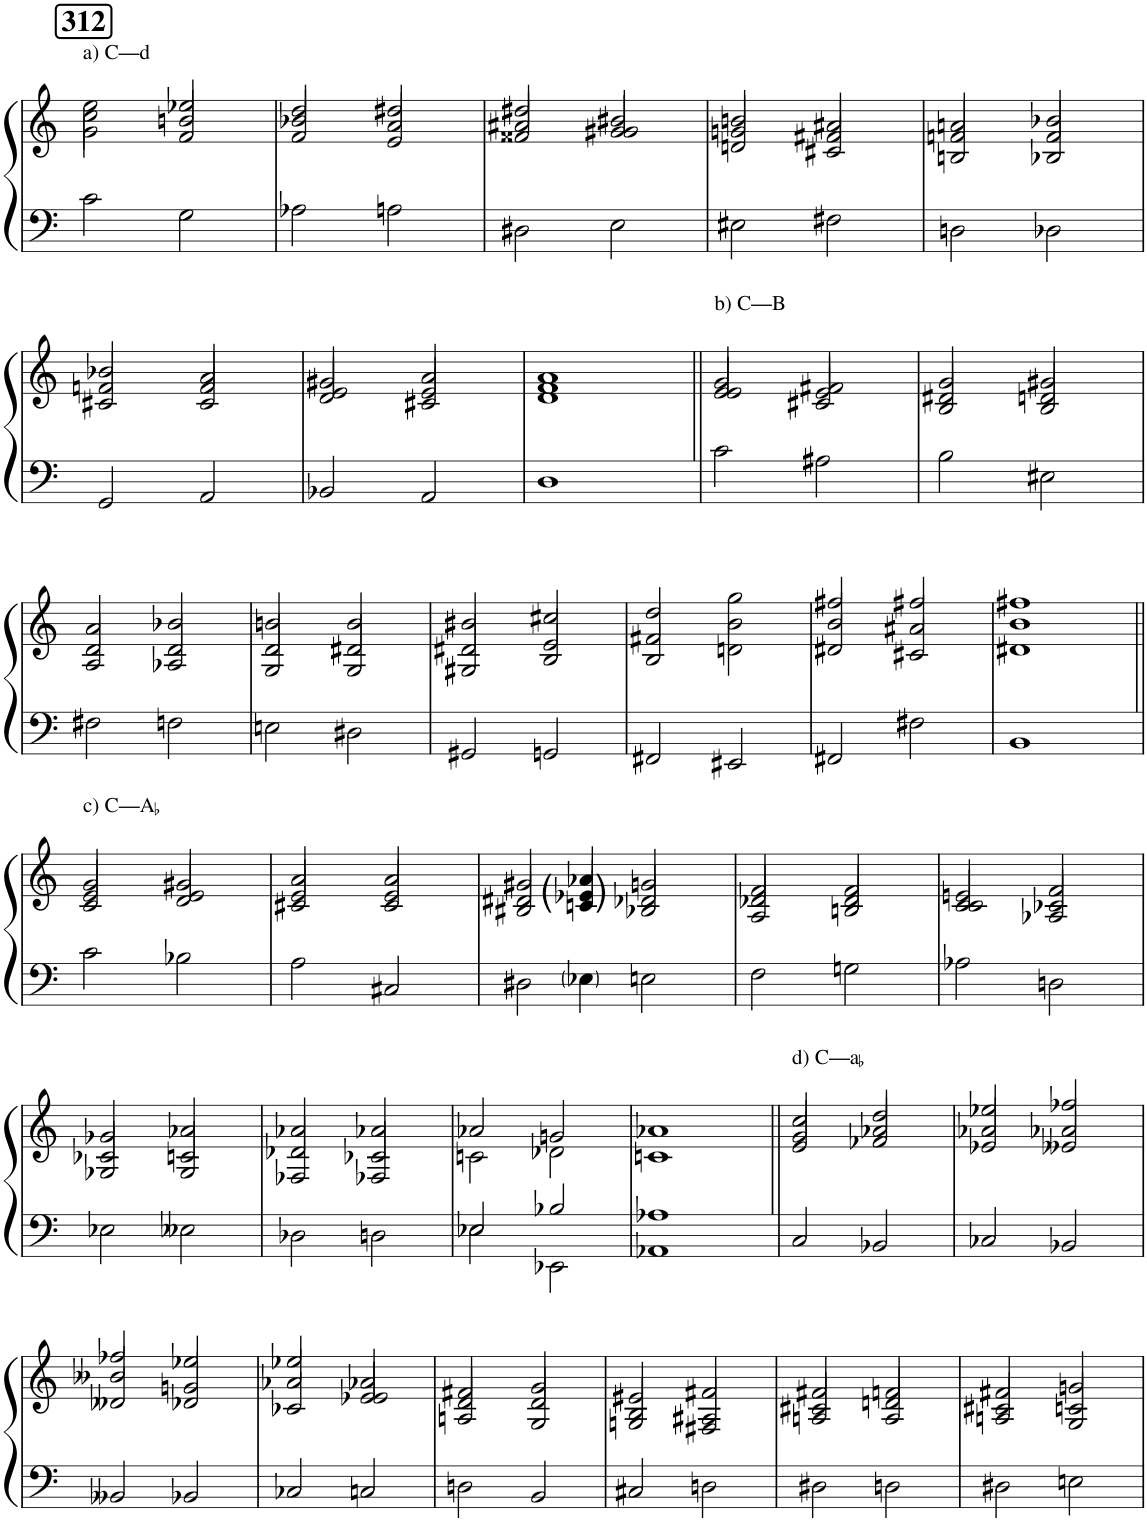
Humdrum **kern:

**kern	**kern
*part1	*part1
*staff2	*staff1
*I"Piano	*
*I'Pno.	*
*clefF4	*clefG2
*k[]	*k[]
*M2/2	*M2/2
!!LO:REH:place=s1:a:B:cj:fs=14:t=312
=1	=1
*^	*^
*	*	*	*^
!	!	!LO:TX:a:t=a) C—d	!	!
1ryy	2c\	2ee\	2cc\	2g\
.	2G\	2ee-X/	2bn/	2f/
=2	=2	=2	=2	=2
1ryy	2A-X\	2dd/	2b-X/	2f/
.	2An\	2dd#X/	2a/	2e/
=3	=3	=3	=3	=3
1ryy	2D#X\	2dd#X/	2a#X/	2f##X/
.	2E\	2b#X/	2g#X/	2g#/
=4	=4	=4	=4	=4
1ryy	2E#X\	2bn/	2gn/	2dn/
.	2F#X\	2a#X/	2f#X/	2c#X/
=5	=5	=5	=5	=5
1ryy	2Dn\	2an/	2fn/	2Bn/
.	2D-X\	2b-X/	2f/	2B-X/
!!LO:LB:g=z	!!	!!
=6	=6	=6	=6	=6
1ryy	2GG/	2b-X/	2fn/	2c#X/
.	2AA/	2a/	2f/	2c#/
=7	=7	=7	=7	=7
1ryy	2BB-X/	2g#X/	2e/	2d/
.	2AA/	2a/	2e/	2c#X/
=8	=8	=8	=8	=8
1ryy	1D	1a	1f	1d
=9||	=9||	=9||	=9||	=9||
!	!	!LO:TX:a:t=b) C—B	!	!
1ryy	2c\	2g/	2e/	2e/
.	2A#X\	2f#X/	2e/	2c#X/
=10	=10	=10	=10	=10
1ryy	2B\	2g/	2d#X/	2B/
.	2E#X\	2g#X/	2dn/	2B/
!!LO:LB:g=z	!!	!!
=11	=11	=11	=11	=11
1ryy	2F#X\	2a/	2d/	2A/
.	2Fn\	2b-X/	2d/	2A-X/
=12	=12	=12	=12	=12
1ryy	2En\	2bn/	2d/	2G/
.	2D#X\	2b/	2d#X/	2G/
=13	=13	=13	=13	=13
1ryy	2GG#X/	2b#X/	2d#X/	2G#X/
.	2GGn/	2cc#X/	2e/	2B/
=14	=14	=14	=14	=14
1ryy	2FF#X/	2dd/	2f#X/	2B/
.	2EE#X/	2gg\	2b\	2dn\
=15	=15	=15	=15	=15
1ryy	2FF#X/	2ff#X/	2b/	2d#X/
.	2F#X\	2ff#X/	2a#X/	2c#X/
=16	=16	=16	=16	=16
1ryy	1BB	1ff#X	1b	1d#X
!!LO:LB:g=z	!!	!!
=17||	=17||	=17||	=17||	=17||
!	!	!LO:TX:a:t=c) C—A	!	!
1ryy	2c\	2g/	2e/	2c/
.	2B-X\	2g#X/	2e/	2d/
=18	=18	=18	=18	=18
1ryy	2A\	2a/	2e/	2c#X/
.	2C#X/	2a/	2e/	2c#/
=19	=19	=19	=19	=19
!	!LO:N:head=open	!LO:N:head=open	!LO:N:head=open	!LO:N:head=open
1ryy	4D#X\	4g#X/	4d#X/	4B#X/
.	4E-X\	4a-X/	4e-X/	4cn/
.	2En\	2gn/	2d-X/	2B-X/
=20	=20	=20	=20	=20
1ryy	2F\	2f/	2d-X/	2A/
.	2Gn\	2f/	2d-/	2Bn/
=21	=21	=21	=21	=21
1ryy	2A-X\	2en/	2c/	2c/
.	2Dn\	2f/	2c-X/	2A-X/
!!LO:LB:g=z	!!	!!
=22	=22	=22	=22	=22
1ryy	2E-X\	2g-X/	2c-X/	2G-X/
.	2E--X\	2a-X/	2cn/	2G-/
=23	=23	=23	=23	=23
1ryy	2D-X\	2a-X/	2d-X/	2F-X/
.	2Dn\	2a-X/	2c-X/	2F-X/
*	*	*	*v	*v
=24	=24	=24	=24
*	*^	*	*
1ryy	2E-X/	2E-\	2a-X/	2cn\
.	2B-X/	2EE-X\	2gn/	2d-X\
=25	=25	=25	=25	=25
1ryy	1A-X	1AA-X	1a-X	1cn
=26||	=26||	=26||	=26||	=26||
*	*	*	*	*^
!	!	!	!LO:TX:a:t=d) C—a	!	!
*	*v	*v	*	*	*
1ryy	2C/	2cc/	2g/	2e/
.	2BB-X/	2dd/	2a-X/	2f-X/
=27	=27	=27	=27	=27
1ryy	2C-X/	2ee-X/	2a-X/	2e-X/
.	2BB-X/	2ff-X/	2a-X/	2e--X/
!!LO:LB:g=z	!!	!!
=28	=28	=28	=28	=28
1ryy	2BB--X/	2ff-X/	2b--X/	2d--X/
.	2BB-X/	2ee-X/	2gn/	2d-X/
=29	=29	=29	=29	=29
1ryy	2C-X/	2ee-X/	2a-X/	2c-X/
.	2Cn/	2a-X/	2e-X/	2e-/
=30	=30	=30	=30	=30
1ryy	2Dn\	2f#X/	2d/	2An/
.	2BB/	2g/	2d/	2G/
=31	=31	=31	=31	=31
1ryy	2C#X/	2e#X/	2B/	2Gn/
.	2Dn\	2f#X/	2A#X/	2F#X/
=32	=32	=32	=32	=32
1ryy	2D#X\	2f#X/	2c#X/	2An/
.	2Dn\	2fn/	2dn/	2A/
=33	=33	=33	=33	=33
1ryy	2D#X\	2f#X/	2c#X/	2An/
.	2En\	2gn/	2cn/	2G/
*v	*v	*	*	*
*	*v	*v	*v
=	=
*-	*-
